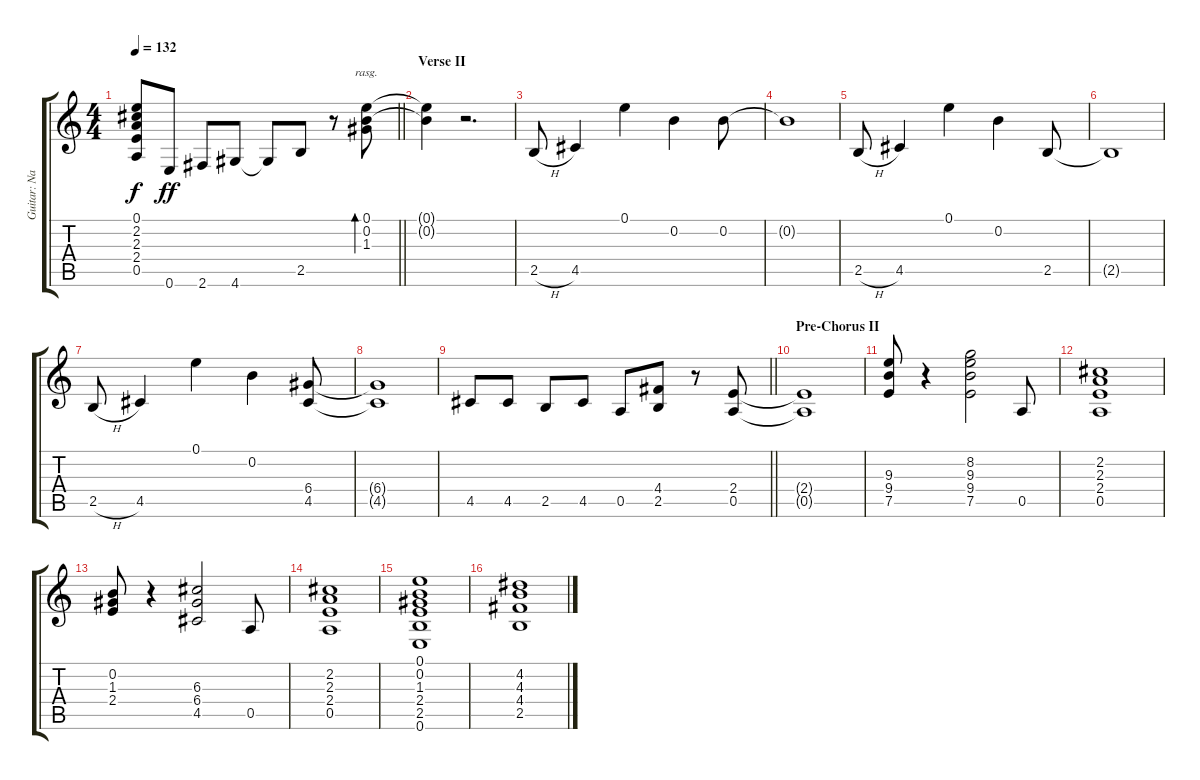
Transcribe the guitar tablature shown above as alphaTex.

\track ("Guitar: Nancy" "Guitar: Na") {instrument overdrivenguitar}
\staff {score tabs}
\tuning (E4 B3 G3 D3 A2 E2) {hide}
\ts (4 4)
\tempo 132
\clef g2
\barLineRight lightlight
\ks c
(0.1{t} 2.2{t} 2.3{t} 2.4{t} 0.5{t}).8{dy f} 0.6.8{dy ff} 2.6.8 4.6.8 4.6{t}.8 2.5.8 r.8 (0.1 0.2 1.3).8{bd 480 rasg ii} |
\section ("" "Verse II")
(0.1{t} 0.2{t}).4 r.2{d} |
2.5{h}.8 4.5.4 0.1.4 0.2.4 0.2.8 |
0.2{t}.1 |
2.5{h}.8 4.5.4 0.1.4 0.2.4 2.5.8 |
2.5{t}.1 |
2.5{h}.8 4.5.4 0.1.4 0.2.4 (6.4 4.5).8 |
(6.4{t} 4.5{t}).1 |
\barLineRight lightlight
4.5.8 4.5.8 2.5.8 4.5.8 0.5.8 (4.4 2.5).8 r.8 (2.4 0.5).8 |
\section ("" "Pre-Chorus II")
(2.4{t} 0.5{t}).1 |
(9.3 9.4 7.5).8 r.4 (8.2 9.3 9.4 7.5).2 0.5.8 |
(2.2 2.3 2.4 0.5).1 |
(0.2 1.3 2.4).8 r.4 (6.3 6.4 4.5).2 0.5.8 |
(2.2 2.3 2.4 0.5).1 |
(0.1 0.2 1.3 2.4 2.5 0.6).1 |
(4.2 4.3 4.4 2.5).1
